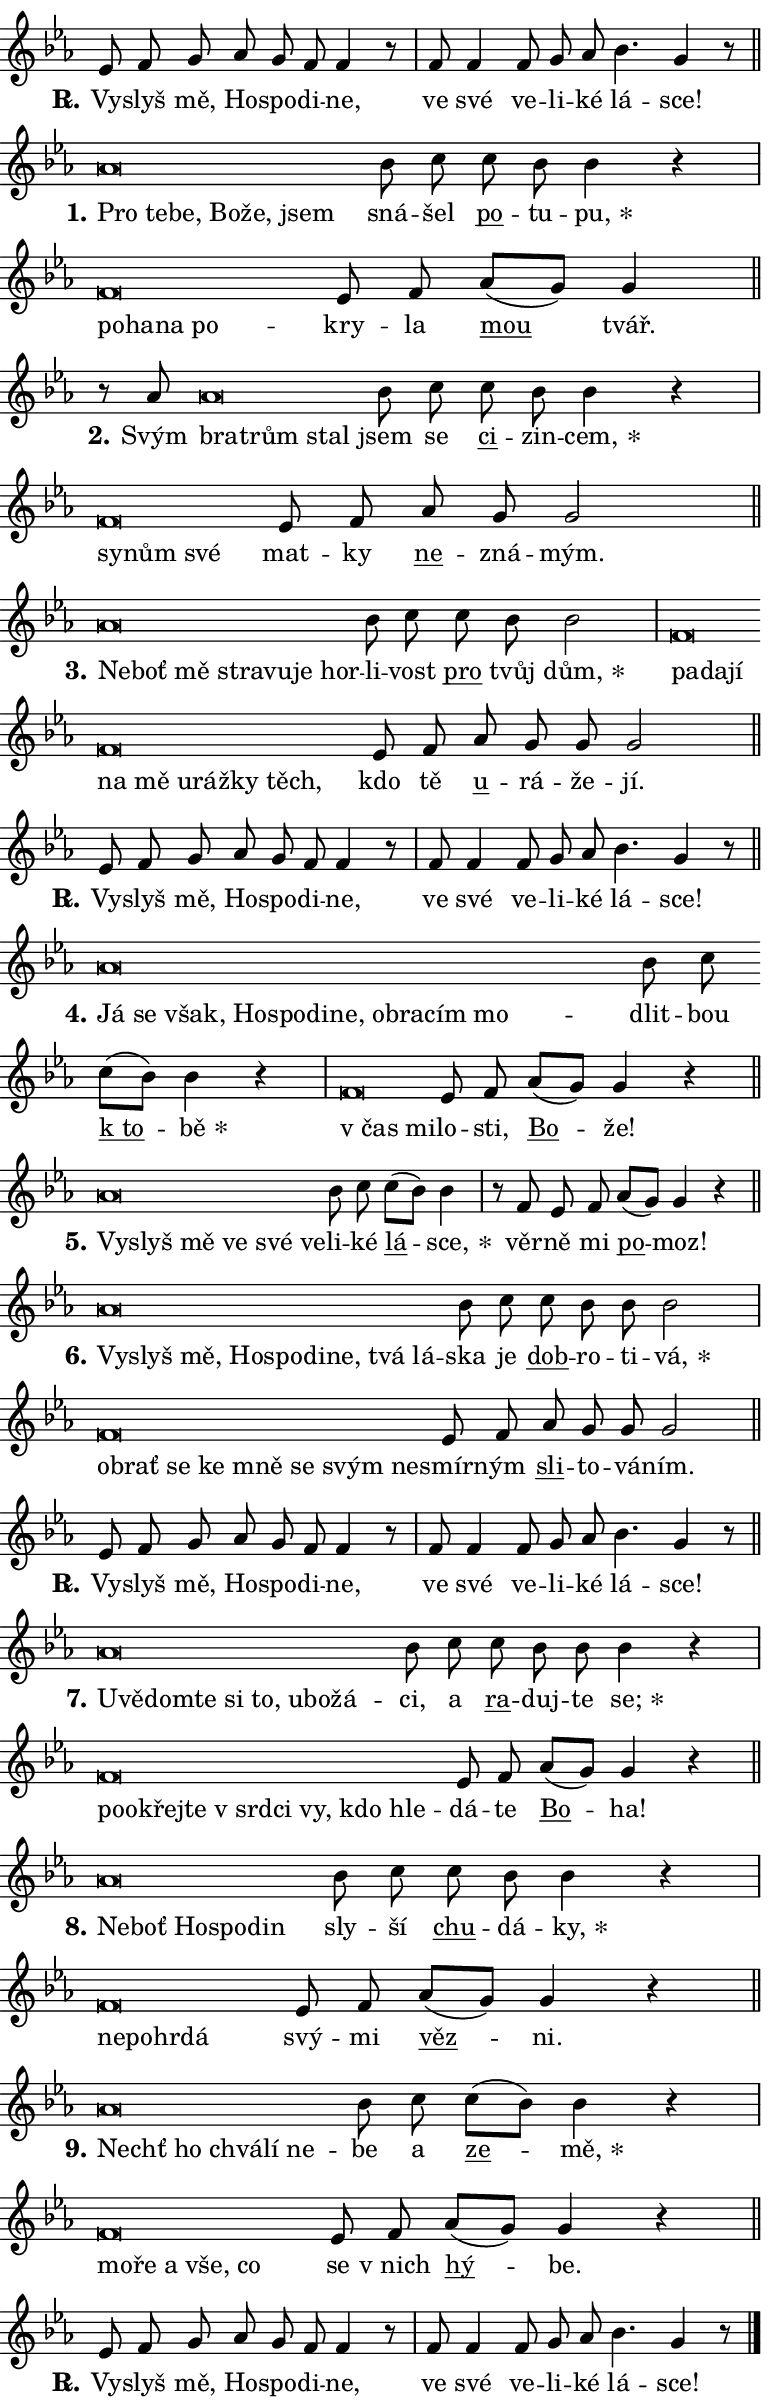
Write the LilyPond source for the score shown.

\version "2.24.0"
\header { tagline = "" }
\paper {
  indent = 0\cm
  top-margin = 0\cm
  right-margin = 0.13\cm % to fit lyric hyphens
  bottom-margin = 0\cm
  left-margin = 0\cm
  paper-width = 13\cm
  page-breaking = #ly:one-page-breaking
  system-system-spacing.basic-distance = #11
  score-system-spacing.basic-distance = #11
  ragged-last = ##f
}


%% Author: Thomas Morley
%% https://lists.gnu.org/archive/html/lilypond-user/2020-05/msg00002.html
#(define (line-position grob)
"Returns position of @var[grob} in current system:
   @code{'start}, if at first time-step
   @code{'end}, if at last time-step
   @code{'middle} otherwise
"
  (let* ((col (ly:item-get-column grob))
         (ln (ly:grob-object col 'left-neighbor))
         (rn (ly:grob-object col 'right-neighbor))
         (col-to-check-left (if (ly:grob? ln) ln col))
         (col-to-check-right (if (ly:grob? rn) rn col))
         (break-dir-left
           (and
             (ly:grob-property col-to-check-left 'non-musical #f)
             (ly:item-break-dir col-to-check-left)))
         (break-dir-right
           (and
             (ly:grob-property col-to-check-right 'non-musical #f)
             (ly:item-break-dir col-to-check-right))))
        (cond ((eqv? 1 break-dir-left) 'start)
              ((eqv? -1 break-dir-right) 'end)
              (else 'middle))))

#(define (tranparent-at-line-position vctor)
  (lambda (grob)
  "Relying on @code{line-position} select the relevant enry from @var{vctor}.
Used to determine transparency,"
    (case (line-position grob)
      ((end) (not (vector-ref vctor 0)))
      ((middle) (not (vector-ref vctor 1)))
      ((start) (not (vector-ref vctor 2))))))

noteHeadBreakVisibility =
#(define-music-function (break-visibility)(vector?)
"Makes @code{NoteHead}s transparent relying on @var{break-visibility}"
#{
  \override NoteHead.transparent =
    #(tranparent-at-line-position break-visibility)
#})

#(define delete-ledgers-for-transparent-note-heads
  (lambda (grob)
    "Reads whether a @code{NoteHead} is transparent.
If so this @code{NoteHead} is removed from @code{'note-heads} from
@var{grob}, which is supposed to be @code{LedgerLineSpanner}.
As a result ledgers are not printed for this @code{NoteHead}"
    (let* ((nhds-array (ly:grob-object grob 'note-heads))
           (nhds-list
             (if (ly:grob-array? nhds-array)
                 (ly:grob-array->list nhds-array)
                 '()))
           ;; Relies on the transparent-property being done before
           ;; Staff.LedgerLineSpanner.after-line-breaking is executed.
           ;; This is fragile ...
           (to-keep
             (remove
               (lambda (nhd)
                 (ly:grob-property nhd 'transparent #f))
               nhds-list)))
      ;; TODO find a better method to iterate over grob-arrays, similiar
      ;; to filter/remove etc for lists
      ;; For now rebuilt from scratch
      (set! (ly:grob-object grob 'note-heads)  '())
      (for-each
        (lambda (nhd)
          (ly:pointer-group-interface::add-grob grob 'note-heads nhd))
        to-keep))))

squashNotes = {
  \override NoteHead.X-extent = #'(-0.2 . 0.2)
  \override NoteHead.Y-extent = #'(-0.75 . 0)
  \override NoteHead.stencil =
    #(lambda (grob)
       (let ((pos (ly:grob-property grob 'staff-position)))
         (begin
           (if (< pos -7) (display "ERROR: Lower brevis then expected\n") (display ""))
           (if (<= pos -6) ly:text-interface::print ly:note-head::print))))
}
unSquashNotes = {
  \revert NoteHead.X-extent
  \revert NoteHead.Y-extent
  \revert NoteHead.stencil
}

hideNotes = \noteHeadBreakVisibility #begin-of-line-visible
unHideNotes = \noteHeadBreakVisibility #all-visible

% work-around for resetting accidentals
% https://lilypond.org/doc/v2.23/Documentation/notation/displaying-rhythms#unmetered-music
cadenzaMeasure = {
  \cadenzaOff
  \partial 1024 s1024
  \cadenzaOn
}

#(define-markup-command (accent layout props text) (markup?)
  "Underline accented syllable"
  (interpret-markup layout props
    #{\markup \override #'(offset . 4.3) \underline { #text }#}))

responsum = \markup \concat {
  "R" \hspace #-1.05 \path #0.1 #'((moveto 0 0.07) (lineto 0.9 0.8)) \hspace #0.05 "."
}

spaceSize = #0.6828661417322834 % exact space size for TeX Gyre Schola

\layout {
  \context {
    \Staff
    \remove "Time_signature_engraver"
    \override LedgerLineSpanner.after-line-breaking = #delete-ledgers-for-transparent-note-heads
  }
  \context {
    \Lyrics {
      \override LyricSpace.minimum-distance = \spaceSize
      \override LyricText.font-name = #"TeX Gyre Schola"
      \override LyricText.font-size = 1
      \override StanzaNumber.font-name = #"TeX Gyre Schola Bold"
      \override StanzaNumber.font-size = 1
    }
  }
  \context {
    \Score 
    \override NoteHead.text =
      #(lambda (grob) 
        (let ((pos (ly:grob-property grob 'staff-position)))
          #{\markup {
            \combine
              \halign #-0.55 \raise #(if (= pos -6) 0 0.5) \override #'(thickness . 2) \draw-line #'(3.2 . 0)
              \musicglyph "noteheads.sM1"
          }#}))
  }
}

% magnetic-lyrics.ily
%
%   written by
%     Jean Abou Samra <jean@abou-samra.fr>
%     Werner Lemberg <wl@gnu.org>
%
%   adapted by
%     Jiri Hon <jiri.hon@gmail.com>
%
% Version 2022-Apr-15

% https://www.mail-archive.com/lilypond-user@gnu.org/msg149350.html

#(define (Left_hyphen_pointer_engraver context)
   "Collect syllable-hyphen-syllable occurrences in lyrics and store
them in properties.  This engraver only looks to the left.  For
example, if the lyrics input is @code{foo -- bar}, it does the
following.

@itemize @bullet
@item
Set the @code{text} property of the @code{LyricHyphen} grob between
@q{foo} and @q{bar} to @code{foo}.

@item
Set the @code{left-hyphen} property of the @code{LyricText} grob with
text @q{foo} to the @code{LyricHyphen} grob between @q{foo} and
@q{bar}.
@end itemize

Use this auxiliary engraver in combination with the
@code{lyric-@/text::@/apply-@/magnetic-@/offset!} hook."
   (let ((hyphen #f)
         (text #f))
     (make-engraver
      (acknowledgers
       ((lyric-syllable-interface engraver grob source-engraver)
        (set! text grob)))
      (end-acknowledgers
       ((lyric-hyphen-interface engraver grob source-engraver)
        ;(when (not (grob::has-interface grob 'lyric-space-interface))
          (set! hyphen grob)));)
      ((stop-translation-timestep engraver)
       (when (and text hyphen)
         (ly:grob-set-object! text 'left-hyphen hyphen))
       (set! text #f)
       (set! hyphen #f)))))

#(define (lyric-text::apply-magnetic-offset! grob)
   "If the space between two syllables is less than the value in
property @code{LyricText@/.details@/.squash-threshold}, move the right
syllable to the left so that it gets concatenated with the left
syllable.

Use this function as a hook for
@code{LyricText@/.after-@/line-@/breaking} if the
@code{Left_@/hyphen_@/pointer_@/engraver} is active."
   (let ((hyphen (ly:grob-object grob 'left-hyphen #f)))
     (when hyphen
       (let ((left-text (ly:spanner-bound hyphen LEFT)))
         (when (grob::has-interface left-text 'lyric-syllable-interface)
           (let* ((common (ly:grob-common-refpoint grob left-text X))
                  (this-x-ext (ly:grob-extent grob common X))
                  (left-x-ext
                   (begin
                     ;; Trigger magnetism for left-text.
                     (ly:grob-property left-text 'after-line-breaking)
                     (ly:grob-extent left-text common X)))
                  ;; `delta` is the gap width between two syllables.
                  (delta (- (interval-start this-x-ext)
                            (interval-end left-x-ext)))
                  (details (ly:grob-property grob 'details))
                  (threshold (assoc-get 'squash-threshold details 0.2)))
             (when (< delta threshold)
               (let* (;; We have to manipulate the input text so that
                      ;; ligatures crossing syllable boundaries are not
                      ;; disabled.  For languages based on the Latin
                      ;; script this is essentially a beautification.
                      ;; However, for non-Western scripts it can be a
                      ;; necessity.
                      (lt (ly:grob-property left-text 'text))
                      (rt (ly:grob-property grob 'text))
                      (is-space (grob::has-interface hyphen 'lyric-space-interface))
                      (space (if is-space " " ""))
                      (extra-delta (if is-space spaceSize 0))
                      ;; Append new syllable.
                      (ltrt-space (if (and (string? lt) (string? rt))
                                (string-append lt space rt)
                                (make-concat-markup (list lt space rt))))
                      ;; Right-align `ltrt` to the right side.
                      (ltrt-space-markup (grob-interpret-markup
                               grob
                               (make-translate-markup
                                (cons (interval-length this-x-ext) 0)
                                (make-right-align-markup ltrt-space)))))
                 (begin
                   ;; Don't print `left-text`.
                   (ly:grob-set-property! left-text 'stencil #f)
                   ;; Set text and stencil (which holds all collected
                   ;; syllables so far) and shift it to the left.
                   (ly:grob-set-property! grob 'text ltrt-space)
                   (ly:grob-set-property! grob 'stencil ltrt-space-markup)
                   (ly:grob-translate-axis! grob (- (- delta extra-delta)) X))))))))))


#(define (lyric-hyphen::displace-bounds-first grob)
   ;; Make very sure this callback isn't triggered too early.
   (let ((left (ly:spanner-bound grob LEFT))
         (right (ly:spanner-bound grob RIGHT)))
     (ly:grob-property left 'after-line-breaking)
     (ly:grob-property right 'after-line-breaking)
     (ly:lyric-hyphen::print grob)))

squashThreshold = #0.4

\layout {
  \context {
    \Lyrics
    \consists #Left_hyphen_pointer_engraver
    \override LyricText.after-line-breaking =
      #lyric-text::apply-magnetic-offset!
    \override LyricHyphen.stencil = #lyric-hyphen::displace-bounds-first
    \override LyricText.details.squash-threshold = \squashThreshold
    \override LyricHyphen.minimum-distance = 0
    \override LyricHyphen.minimum-length = \squashThreshold
  }
}

squashText = \override LyricText.details.squash-threshold = 9999
unSquashText = \override LyricText.details.squash-threshold = \squashThreshold

leftText = \override LyricText.self-alignment-X = #LEFT
unLeftText = \revert LyricText.self-alignment-X

starOffset = #(lambda (grob) 
                (let ((x_offset (ly:self-alignment-interface::aligned-on-x-parent grob)))
                  (if (= x_offset 0) 0 (+ x_offset 1.2))))

star = #(define-music-function (syllable)(string?)
"Append star separator at the end of a syllable"
#{
  \once \override LyricText.X-offset = #starOffset
  \lyricmode { \markup {
    #syllable
    \override #'((font-name . "TeX Gyre Schola Bold")) \hspace #0.2 \lower #0.65 \larger "*"
  } }
#})

starAccent = #(define-music-function (syllable)(string?)
"Append star separator at the end of a syllable and make accent"
#{
  \once \override LyricText.X-offset = #starOffset
  \lyricmode { \markup {
    \accent #syllable
    \override #'((font-name . "TeX Gyre Schola Bold")) \hspace #0.2 \lower #0.65 \larger "*"
  } }
#})

breath = #(define-music-function (syllable)(string?)
"Append breathing indicator at the end of a syllable"
#{
  \lyricmode { \markup { #syllable "+" } }
#})

optionalBreath = #(define-music-function (syllable)(string?)
"Append optional breathing indicator at the end of a syllable"
#{
  \lyricmode { \markup { #syllable "(+)" } }
#})


\score {
    <<
        \new Voice = "melody" { \cadenzaOn \key es \major \relative { es'8 f g as g f f4 r8 \cadenzaMeasure \bar "|" f f4 \bar "" f8 g as \bar "" bes4. g4 r8 \cadenzaMeasure \bar "||" \break } }
        \new Lyrics \lyricsto "melody" { \lyricmode { \set stanza = \responsum
Vy -- slyš mě, Ho -- spo -- di -- ne, ve své ve -- li -- ké lá -- sce! } }
    >>
    \layout {}
}

\score {
    <<
        \new Voice = "melody" { \cadenzaOn \key es \major \relative { \squashNotes as'\breve*1/16 \hideNotes \breve*1/16 \bar "" \breve*1/16 \bar "" \breve*1/16 \bar "" \breve*1/16 \breve*1/16 \bar "" \unHideNotes \unSquashNotes bes8 c \bar "" c bes bes4 r \cadenzaMeasure \bar "|" \squashNotes f\breve*1/16 \hideNotes \breve*1/16 \bar "" \breve*1/16 \breve*1/16 \bar "" \unHideNotes \unSquashNotes es8 f \bar "" as[( g)] g4 \cadenzaMeasure \bar "||" \break } }
        \new Lyrics \lyricsto "melody" { \lyricmode { \set stanza = "1."
\leftText Pro \squashText te -- be, Bo -- že, jsem \unLeftText \unSquashText sná -- šel \markup \accent po -- tu -- \star pu, \leftText po -- \squashText ha -- na po -- \unLeftText \unSquashText kry -- la \markup \accent mou tvář. } }
    >>
    \layout {}
}

\score {
    <<
        \new Voice = "melody" { \cadenzaOn \key es \major \relative { r8 as'8 \squashNotes as\breve*1/16 \hideNotes \breve*1/16 \breve*1/16 \bar "" \unHideNotes \unSquashNotes bes8 c \bar "" c bes bes4 r \cadenzaMeasure \bar "|" \squashNotes f\breve*1/16 \hideNotes \breve*1/16 \breve*1/16 \bar "" \unHideNotes \unSquashNotes es8 f \bar "" as g g2 \cadenzaMeasure \bar "||" \break } }
        \new Lyrics \lyricsto "melody" { \lyricmode { \set stanza = "2."
Svým \leftText bra -- \squashText trům stal \unLeftText \unSquashText jsem se \markup \accent ci -- zin -- \star cem, \leftText sy -- \squashText nům své \unLeftText \unSquashText mat -- ky \markup \accent ne -- zná -- mým. } }
    >>
    \layout {}
}

\score {
    <<
        \new Voice = "melody" { \cadenzaOn \key es \major \relative { \squashNotes as'\breve*1/16 \hideNotes \breve*1/16 \bar "" \breve*1/16 \bar "" \breve*1/16 \bar "" \breve*1/16 \bar "" \breve*1/16 \breve*1/16 \bar "" \unHideNotes \unSquashNotes bes8 c \bar "" c bes bes2 \cadenzaMeasure \bar "|" \squashNotes f\breve*1/16 \hideNotes \breve*1/16 \bar "" \breve*1/16 \bar "" \breve*1/16 \bar "" \breve*1/16 \bar "" \breve*1/16 \bar "" \breve*1/16 \bar "" \breve*1/16 \breve*1/16 \bar "" \unHideNotes \unSquashNotes es8 f \bar "" as g g g2 \cadenzaMeasure \bar "||" \break } }
        \new Lyrics \lyricsto "melody" { \lyricmode { \set stanza = "3."
\leftText Ne -- \squashText boť mě stra -- vu -- je hor -- \unLeftText \unSquashText li -- vost \markup \accent pro tvůj \star dům, \leftText pa -- \squashText da -- jí na mě u -- ráž -- ky těch, \unLeftText \unSquashText kdo tě \markup \accent u -- rá -- že -- jí. } }
    >>
    \layout {}
}

\score {
    <<
        \new Voice = "melody" { \cadenzaOn \key es \major \relative { es'8 f g as g f f4 r8 \cadenzaMeasure \bar "|" f f4 \bar "" f8 g as \bar "" bes4. g4 r8 \cadenzaMeasure \bar "||" \break } }
        \new Lyrics \lyricsto "melody" { \lyricmode { \set stanza = \responsum
Vy -- slyš mě, Ho -- spo -- di -- ne, ve své ve -- li -- ké lá -- sce! } }
    >>
    \layout {}
}

\score {
    <<
        \new Voice = "melody" { \cadenzaOn \key es \major \relative { \squashNotes as'\breve*1/16 \hideNotes \breve*1/16 \bar "" \breve*1/16 \bar "" \breve*1/16 \bar "" \breve*1/16 \bar "" \breve*1/16 \bar "" \breve*1/16 \bar "" \breve*1/16 \bar "" \breve*1/16 \bar "" \breve*1/16 \breve*1/16 \bar "" \unHideNotes \unSquashNotes bes8 c \bar "" c[( bes)] bes4 r \cadenzaMeasure \bar "|" \squashNotes f\breve*1/16 \hideNotes \breve*1/16 \bar "" \unHideNotes \unSquashNotes es8 f \bar "" as[( g)] g4 r \cadenzaMeasure \bar "||" \break } }
        \new Lyrics \lyricsto "melody" { \lyricmode { \set stanza = "4."
\leftText Já \squashText se však, Ho -- spo -- di -- ne, ob -- ra -- cím mo -- \unLeftText \unSquashText dlit -- bou \markup \accent "k to" -- \star bě \leftText "v čas" \squashText mi -- \unLeftText \unSquashText lo -- sti, \markup \accent Bo -- že! } }
    >>
    \layout {}
}

\score {
    <<
        \new Voice = "melody" { \cadenzaOn \key es \major \relative { \squashNotes as'\breve*1/16 \hideNotes \breve*1/16 \bar "" \breve*1/16 \bar "" \breve*1/16 \bar "" \breve*1/16 \breve*1/16 \bar "" \unHideNotes \unSquashNotes bes8 c \bar "" c[( bes)] bes4 \cadenzaMeasure \bar "|" r8 f es8 f \bar "" as[( g)] g4 r \cadenzaMeasure \bar "||" \break } }
        \new Lyrics \lyricsto "melody" { \lyricmode { \set stanza = "5."
\leftText Vy -- \squashText slyš mě ve své ve -- \unLeftText \unSquashText li -- ké \markup \accent lá -- \star sce, věr -- ně mi \markup \accent po -- moz! } }
    >>
    \layout {}
}

\score {
    <<
        \new Voice = "melody" { \cadenzaOn \key es \major \relative { \squashNotes as'\breve*1/16 \hideNotes \breve*1/16 \bar "" \breve*1/16 \bar "" \breve*1/16 \bar "" \breve*1/16 \bar "" \breve*1/16 \bar "" \breve*1/16 \bar "" \breve*1/16 \breve*1/16 \bar "" \unHideNotes \unSquashNotes bes8 c \bar "" c bes bes bes2 \cadenzaMeasure \bar "|" \squashNotes f\breve*1/16 \hideNotes \breve*1/16 \bar "" \breve*1/16 \bar "" \breve*1/16 \bar "" \breve*1/16 \bar "" \breve*1/16 \bar "" \breve*1/16 \breve*1/16 \bar "" \unHideNotes \unSquashNotes es8 f \bar "" as g g g2 \cadenzaMeasure \bar "||" \break } }
        \new Lyrics \lyricsto "melody" { \lyricmode { \set stanza = "6."
\leftText Vy -- \squashText slyš mě, Ho -- spo -- di -- ne, tvá lá -- \unLeftText \unSquashText ska je \markup \accent dob -- ro -- ti -- \star vá, \leftText ob -- \squashText rať se ke mně se svým ne -- \unLeftText \unSquashText smír -- ným \markup \accent sli -- to -- vá -- ním. } }
    >>
    \layout {}
}

\score {
    <<
        \new Voice = "melody" { \cadenzaOn \key es \major \relative { es'8 f g as g f f4 r8 \cadenzaMeasure \bar "|" f f4 \bar "" f8 g as \bar "" bes4. g4 r8 \cadenzaMeasure \bar "||" \break } }
        \new Lyrics \lyricsto "melody" { \lyricmode { \set stanza = \responsum
Vy -- slyš mě, Ho -- spo -- di -- ne, ve své ve -- li -- ké lá -- sce! } }
    >>
    \layout {}
}

\score {
    <<
        \new Voice = "melody" { \cadenzaOn \key es \major \relative { \squashNotes as'\breve*1/16 \hideNotes \breve*1/16 \bar "" \breve*1/16 \bar "" \breve*1/16 \bar "" \breve*1/16 \bar "" \breve*1/16 \bar "" \breve*1/16 \bar "" \breve*1/16 \breve*1/16 \bar "" \unHideNotes \unSquashNotes bes8 c \bar "" c bes bes bes4 r \cadenzaMeasure \bar "|" \squashNotes f\breve*1/16 \hideNotes \breve*1/16 \bar "" \breve*1/16 \bar "" \breve*1/16 \bar "" \breve*1/16 \bar "" \breve*1/16 \bar "" \breve*1/16 \bar "" \breve*1/16 \breve*1/16 \bar "" \unHideNotes \unSquashNotes es8 f \bar "" as[( g)] g4 r \cadenzaMeasure \bar "||" \break } }
        \new Lyrics \lyricsto "melody" { \lyricmode { \set stanza = "7."
\leftText U -- \squashText vě -- dom -- te si to, u -- bo -- žá -- \unLeftText \unSquashText ci, a \markup \accent ra -- duj -- te \star se; \leftText po -- \squashText o -- křej -- te "v srd" -- ci vy, kdo hle -- \unLeftText \unSquashText dá -- te \markup \accent Bo -- ha! } }
    >>
    \layout {}
}

\score {
    <<
        \new Voice = "melody" { \cadenzaOn \key es \major \relative { \squashNotes as'\breve*1/16 \hideNotes \breve*1/16 \bar "" \breve*1/16 \bar "" \breve*1/16 \breve*1/16 \bar "" \unHideNotes \unSquashNotes bes8 c \bar "" c bes bes4 r \cadenzaMeasure \bar "|" \squashNotes f\breve*1/16 \hideNotes \breve*1/16 \bar "" \breve*1/16 \breve*1/16 \bar "" \unHideNotes \unSquashNotes es8 f \bar "" as[( g)] g4 r \cadenzaMeasure \bar "||" \break } }
        \new Lyrics \lyricsto "melody" { \lyricmode { \set stanza = "8."
\leftText Ne -- \squashText boť Ho -- spo -- din \unLeftText \unSquashText sly -- ší \markup \accent chu -- dá -- \star ky, \leftText ne -- \squashText po -- hr -- dá \unLeftText \unSquashText svý -- mi \markup \accent věz -- ni. } }
    >>
    \layout {}
}

\score {
    <<
        \new Voice = "melody" { \cadenzaOn \key es \major \relative { \squashNotes as'\breve*1/16 \hideNotes \breve*1/16 \bar "" \breve*1/16 \bar "" \breve*1/16 \breve*1/16 \bar "" \unHideNotes \unSquashNotes bes8 c \bar "" c[( bes)] bes4 r \cadenzaMeasure \bar "|" \squashNotes f\breve*1/16 \hideNotes \breve*1/16 \bar "" \breve*1/16 \bar "" \breve*1/16 \breve*1/16 \bar "" \unHideNotes \unSquashNotes es8 f \bar "" as[( g)] g4 r \cadenzaMeasure \bar "||" \break } }
        \new Lyrics \lyricsto "melody" { \lyricmode { \set stanza = "9."
\leftText Nechť \squashText ho chvá -- lí ne -- \unLeftText \unSquashText be a \markup \accent ze -- \star mě, \leftText mo -- \squashText ře a vše, co \unLeftText \unSquashText se "v nich" \markup \accent hý -- be. } }
    >>
    \layout {}
}

\score {
    <<
        \new Voice = "melody" { \cadenzaOn \key es \major \relative { es'8 f g as g f f4 r8 \cadenzaMeasure \bar "|" f f4 \bar "" f8 g as \bar "" bes4. g4 r8 \cadenzaMeasure \bar "||" \break } \bar "|." }
        \new Lyrics \lyricsto "melody" { \lyricmode { \set stanza = \responsum
Vy -- slyš mě, Ho -- spo -- di -- ne, ve své ve -- li -- ké lá -- sce! } }
    >>
    \layout {}
}
